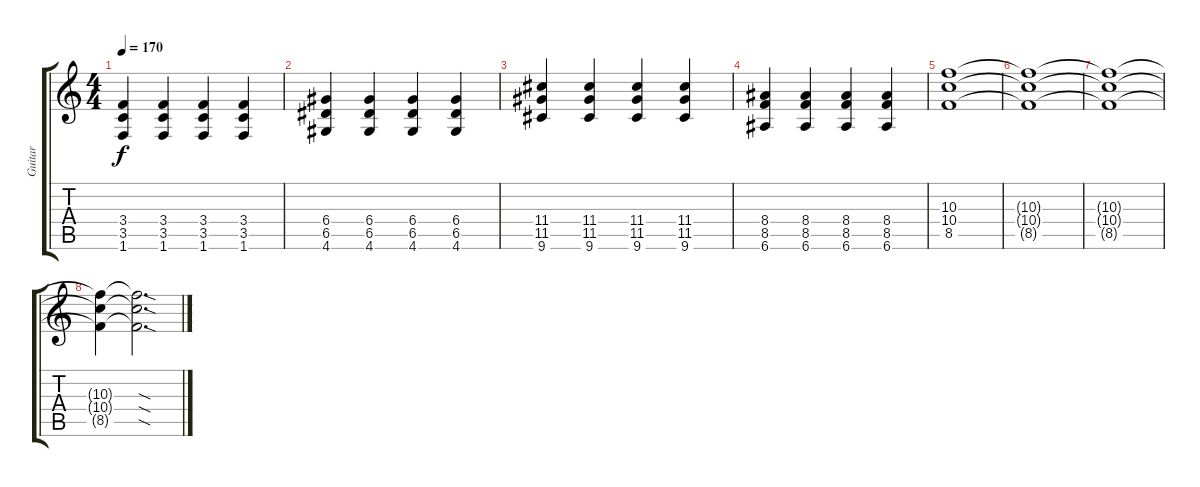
\track ("Guitar" "Guitar") {instrument distortionguitar}
\staff {score tabs}
\tuning (E4 B3 G3 D3 A2 E2) {hide}
\ts (4 4)
\tempo 170
\clef g2
\ks c
(3.4 3.5 1.6).4{dy f} (3.4 3.5 1.6).4 (3.4 3.5 1.6).4 (3.4 3.5 1.6).4 |
(6.4 6.5 4.6).4 (6.4 6.5 4.6).4 (6.4 6.5 4.6).4 (6.4 6.5 4.6).4 |
(11.4 11.5 9.6).4 (11.4 11.5 9.6).4 (11.4 11.5 9.6).4 (11.4 11.5 9.6).4 |
(8.4 8.5 6.6).4 (8.4 8.5 6.6).4 (8.4 8.5 6.6).4 (8.4 8.5 6.6).4 |
(10.3 10.4 8.5).1 |
(10.3{t} 10.4{t} 8.5{t}).1 |
(10.3{t} 10.4{t} 8.5{t}).1 |
(10.3{t} 10.4{t} 8.5{t}).4 (10.3{sod t} 10.4{sod t} 8.5{sod t}).2{d}
